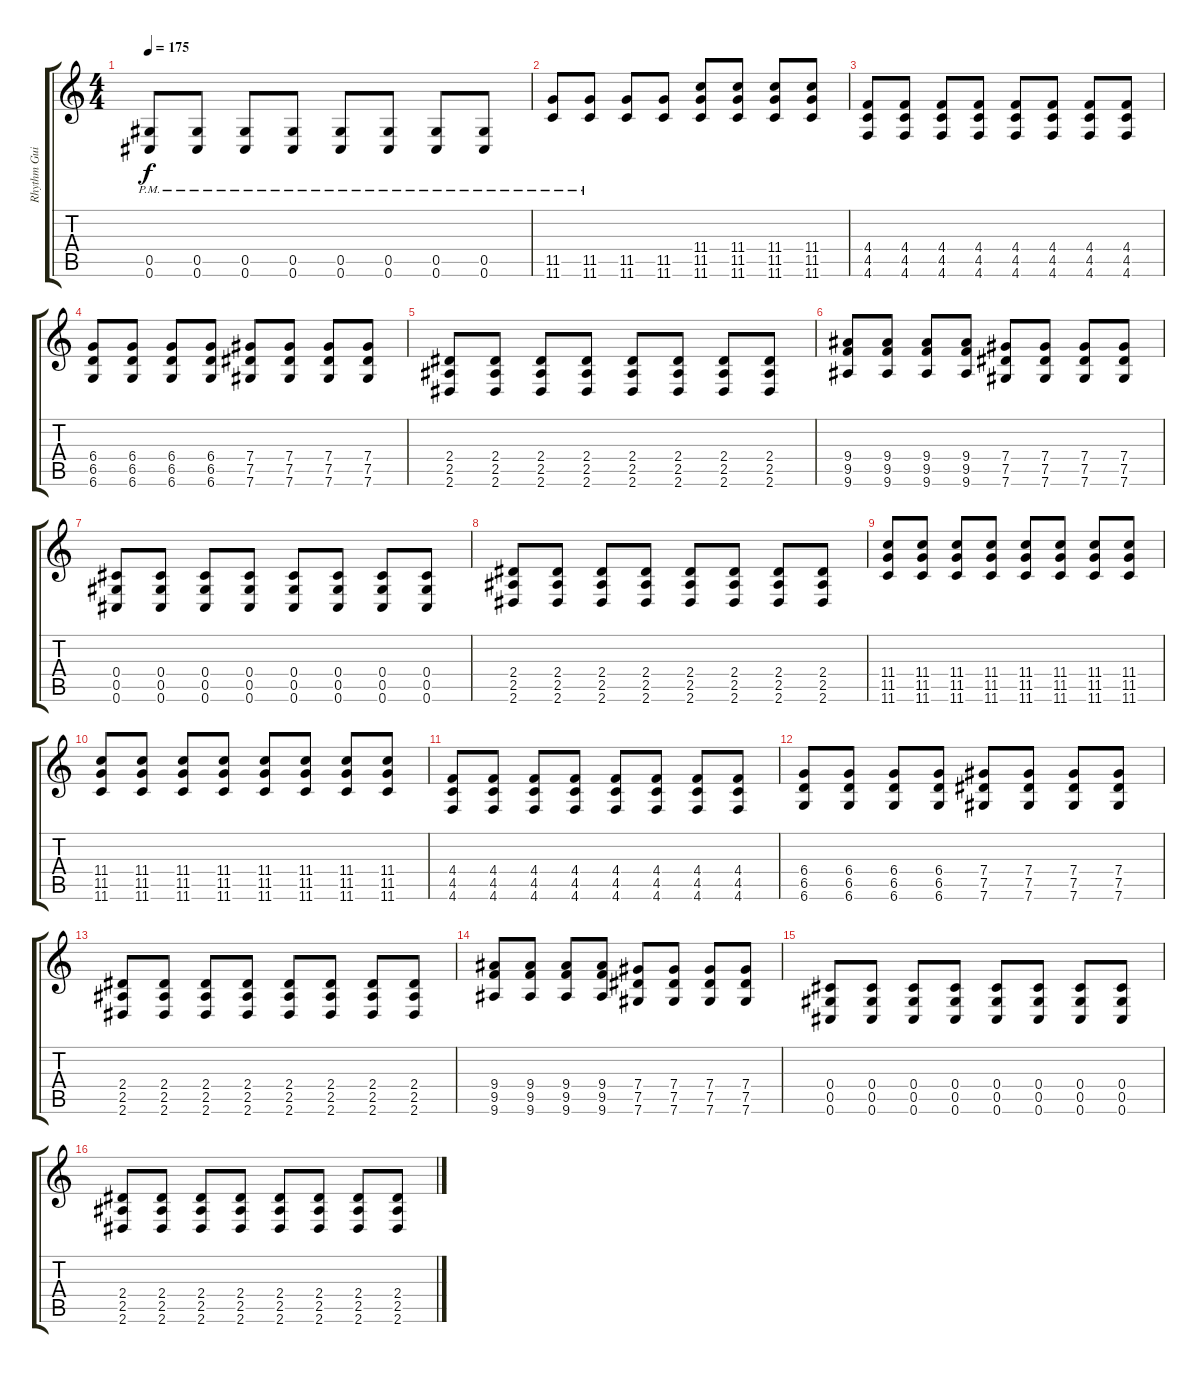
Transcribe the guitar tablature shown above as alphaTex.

\track ("Rhythm Guitar" "Rhythm Gui") {instrument overdrivenguitar}
\staff {score tabs}
\tuning (Eb4 Bb3 Gb3 Db3 Ab2 Db2) {hide}
\ts (4 4)
\tempo 175
\clef g2
\ks c
(0.5{pm} 0.6{pm}).8{dy f} (0.5{pm} 0.6{pm}).8 (0.5{pm} 0.6{pm}).8 (0.5{pm} 0.6{pm}).8 (0.5{pm} 0.6{pm}).8 (0.5{pm} 0.6{pm}).8 (0.5{pm} 0.6{pm}).8 (0.5{pm} 0.6{pm}).8 |
(11.5{pm} 11.6{pm}).8 (11.5{pm} 11.6{pm}).8 (11.5 11.6).8 (11.5 11.6).8 (11.4 11.5 11.6).8 (11.4 11.5 11.6).8 (11.4 11.5 11.6).8 (11.4 11.5 11.6).8 |
(4.4 4.5 4.6).8 (4.4 4.5 4.6).8 (4.4 4.5 4.6).8 (4.4 4.5 4.6).8 (4.4 4.5 4.6).8 (4.4 4.5 4.6).8 (4.4 4.5 4.6).8 (4.4 4.5 4.6).8 |
(6.4 6.5 6.6).8 (6.4 6.5 6.6).8 (6.4 6.5 6.6).8 (6.4 6.5 6.6).8 (7.4 7.5 7.6).8 (7.4 7.5 7.6).8 (7.4 7.5 7.6).8 (7.4 7.5 7.6).8 |
(2.4 2.5 2.6).8 (2.4 2.5 2.6).8 (2.4 2.5 2.6).8 (2.4 2.5 2.6).8 (2.4 2.5 2.6).8 (2.4 2.5 2.6).8 (2.4 2.5 2.6).8 (2.4 2.5 2.6).8 |
(9.4 9.5 9.6).8 (9.4 9.5 9.6).8 (9.4 9.5 9.6).8 (9.4 9.5 9.6).8 (7.4 7.5 7.6).8 (7.4 7.5 7.6).8 (7.4 7.5 7.6).8 (7.4 7.5 7.6).8 |
(0.4 0.5 0.6).8 (0.4 0.5 0.6).8 (0.4 0.5 0.6).8 (0.4 0.5 0.6).8 (0.4 0.5 0.6).8 (0.4 0.5 0.6).8 (0.4 0.5 0.6).8 (0.4 0.5 0.6).8 |
(2.4 2.5 2.6).8 (2.4 2.5 2.6).8 (2.4 2.5 2.6).8 (2.4 2.5 2.6).8 (2.4 2.5 2.6).8 (2.4 2.5 2.6).8 (2.4 2.5 2.6).8 (2.4 2.5 2.6).8 |
(11.4 11.5 11.6).8 (11.4 11.5 11.6).8 (11.4 11.5 11.6).8 (11.4 11.5 11.6).8 (11.4 11.5 11.6).8 (11.4 11.5 11.6).8 (11.4 11.5 11.6).8 (11.4 11.5 11.6).8 |
(11.4 11.5 11.6).8 (11.4 11.5 11.6).8 (11.4 11.5 11.6).8 (11.4 11.5 11.6).8 (11.4 11.5 11.6).8 (11.4 11.5 11.6).8 (11.4 11.5 11.6).8 (11.4 11.5 11.6).8 |
(4.4 4.5 4.6).8 (4.4 4.5 4.6).8 (4.4 4.5 4.6).8 (4.4 4.5 4.6).8 (4.4 4.5 4.6).8 (4.4 4.5 4.6).8 (4.4 4.5 4.6).8 (4.4 4.5 4.6).8 |
(6.4 6.5 6.6).8 (6.4 6.5 6.6).8 (6.4 6.5 6.6).8 (6.4 6.5 6.6).8 (7.4 7.5 7.6).8 (7.4 7.5 7.6).8 (7.4 7.5 7.6).8 (7.4 7.5 7.6).8 |
(2.4 2.5 2.6).8 (2.4 2.5 2.6).8 (2.4 2.5 2.6).8 (2.4 2.5 2.6).8 (2.4 2.5 2.6).8 (2.4 2.5 2.6).8 (2.4 2.5 2.6).8 (2.4 2.5 2.6).8 |
(9.4 9.5 9.6).8 (9.4 9.5 9.6).8 (9.4 9.5 9.6).8 (9.4 9.5 9.6).8 (7.4 7.5 7.6).8 (7.4 7.5 7.6).8 (7.4 7.5 7.6).8 (7.4 7.5 7.6).8 |
(0.4 0.5 0.6).8 (0.4 0.5 0.6).8 (0.4 0.5 0.6).8 (0.4 0.5 0.6).8 (0.4 0.5 0.6).8 (0.4 0.5 0.6).8 (0.4 0.5 0.6).8 (0.4 0.5 0.6).8 |
(2.4 2.5 2.6).8 (2.4 2.5 2.6).8 (2.4 2.5 2.6).8 (2.4 2.5 2.6).8 (2.4 2.5 2.6).8 (2.4 2.5 2.6).8 (2.4 2.5 2.6).8 (2.4 2.5 2.6).8
